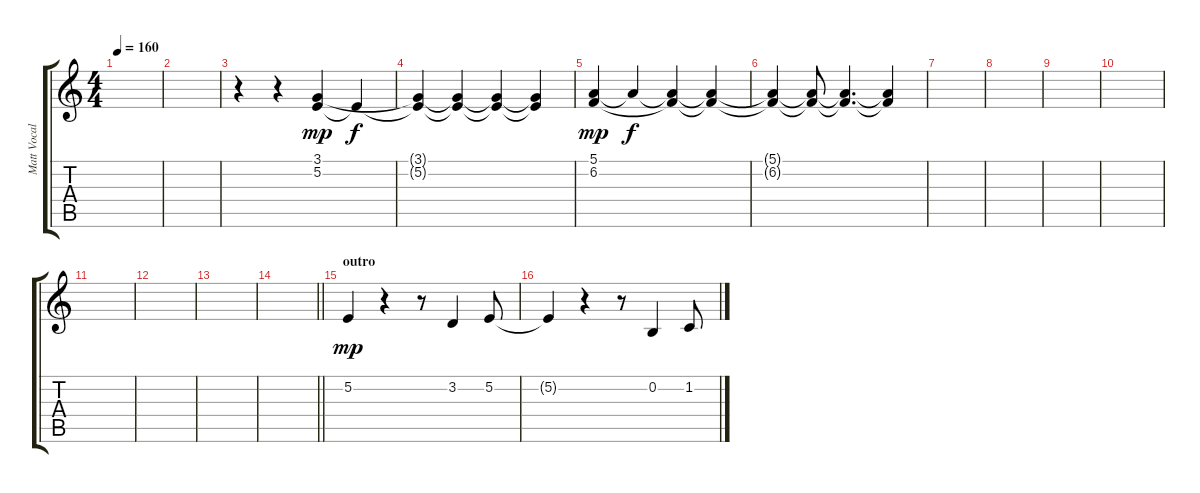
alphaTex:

\track ("Matt Vocals" "Matt Vocal") {instrument oboe}
\staff {score tabs}
\tuning (E4 B3 G3 D3 A2 E2) {hide}
\ts (4 4)
\tempo 160
\clef g2
\ks c
|
|
r.4 r.4 (3.1 5.2).4{dy mp} 5.2{t}.4{dy f} |
(3.1{t} 5.2{t}).4 (3.1{t} 5.2{t}).4 (3.1{t} 5.2{t}).4 (3.1{t} 5.2{t}).4 |
(5.1 6.2).4{dy mp} 5.1{t}.4{dy f} (5.1{t} 6.2{t}).4 (5.1{t} 6.2{t}).4 |
(5.1{t} 6.2{t}).4 (5.1{t} 6.2{t}).8 (5.1{t} 6.2{t}).4{d} (5.1{t} 6.2{t}).4 |
|
|
|
|
|
|
|
\barLineRight lightlight
|
\section ("" "outro")
5.2.4{dy mp} r.4 r.8 3.2.4 5.2.8 |
5.2{t}.4 r.4 r.8 0.2.4 1.2.8
